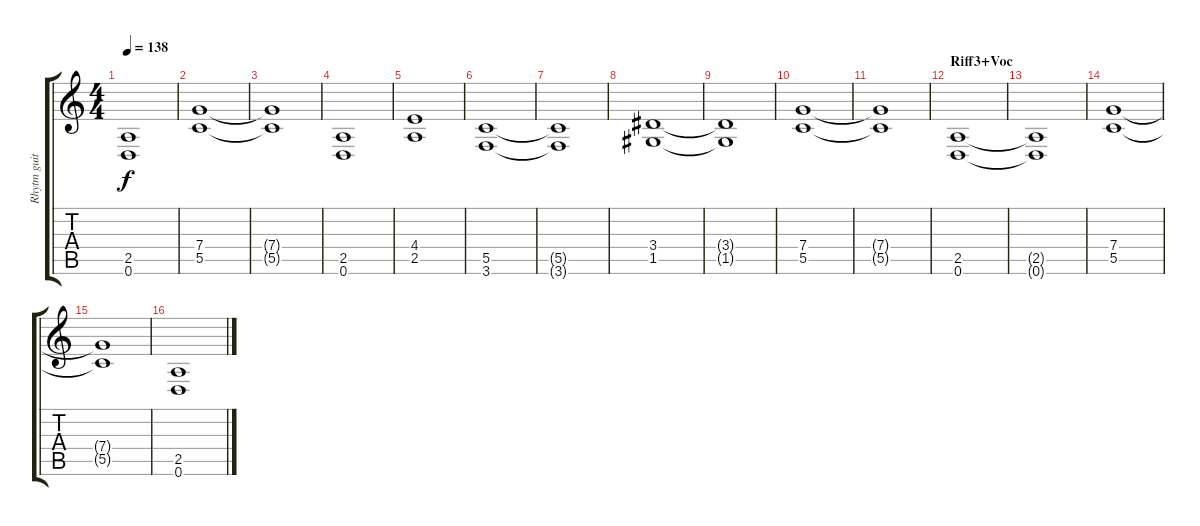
\track ("Rhytm guitar" "Rhytm guit") {instrument distortionguitar}
\staff {score tabs}
\tuning (D4 A3 F3 C3 G2 D2) {hide}
\ts (4 4)
\tempo 138
\clef g2
\ks c
(2.5{t} 0.6{t}).1{dy f} |
(7.4 5.5).1 |
(7.4{t} 5.5{t}).1 |
(2.5 0.6).1 |
(4.4 2.5).1 |
(5.5 3.6).1 |
(5.5{t} 3.6{t}).1 |
(3.4 1.5).1 |
(3.4{t} 1.5{t}).1 |
(7.4 5.5).1 |
(7.4{t} 5.5{t}).1 |
\section ("" "Riff3+Voc")
(2.5 0.6).1 |
(2.5{t} 0.6{t}).1 |
(7.4 5.5).1 |
(7.4{t} 5.5{t}).1 |
(2.5 0.6).1
